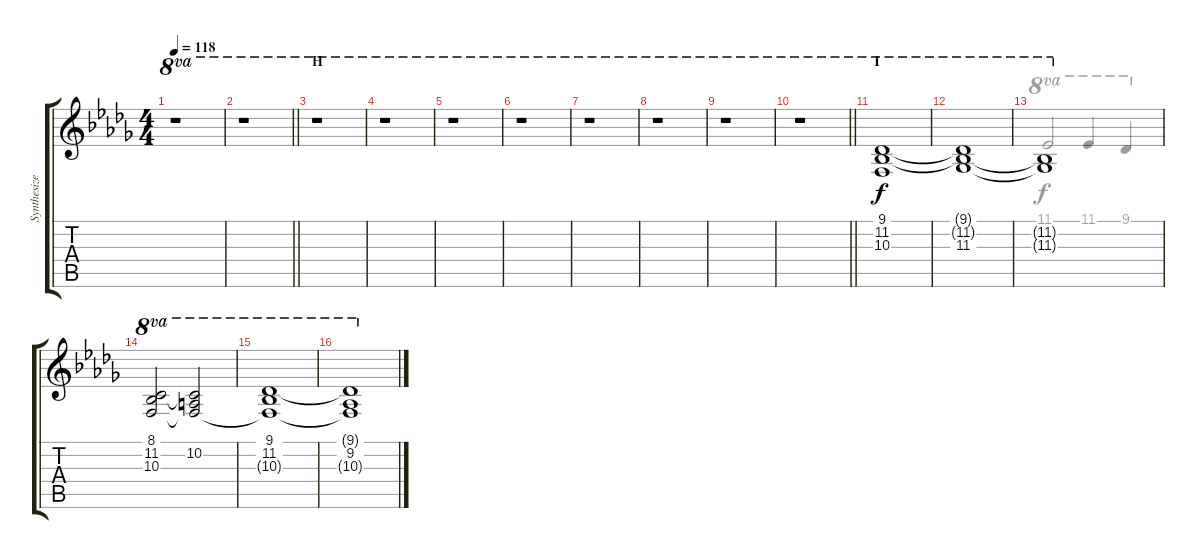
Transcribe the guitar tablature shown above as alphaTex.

\track ("Synthesizer" "Synthesize") {instrument pad2warm}
\staff {score tabs}
\tuning (E4 B3 G3 D3 A2 E2) {hide}
\voice
\ts (4 4)
\tempo 118
\clef g2
\ks db
r.1{ot 8va dy f} |
\barLineRight lightlight
r.1{ot 8va} |
\section ("" "H")
r.1{ot 8va} |
r.1{ot 8va} |
r.1{ot 8va} |
r.1{ot 8va} |
r.1{ot 8va} |
r.1{ot 8va} |
r.1{ot 8va} |
\barLineRight lightlight
r.1{ot 8va} |
\section ("" "I")
(9.1 11.2 10.3).1{ot 8va} |
(9.1{t} 11.2{t} 11.3).1{ot 8va} |
(11.2{t} 11.3{t}).1{ot 8va} |
(8.1 11.2 10.3).2{ot 8va} (8.1{t} 10.2 10.3{t}).2{ot 8va} |
(9.1 11.2 10.3{t}).1{ot 8va} |
(9.1{t} 9.2 10.3{t}).1{ot 8va}
\voice
\clef g2
\ottava regular
\simile none
\ks db
|
\barLineRight lightlight
|
|
|
|
|
|
|
|
\barLineRight lightlight
|
|
|
11.1.2{ot 8va beam Up} 11.1.4{ot 8va beam Up} 9.1.4{ot 8va beam Up} |
|
|
